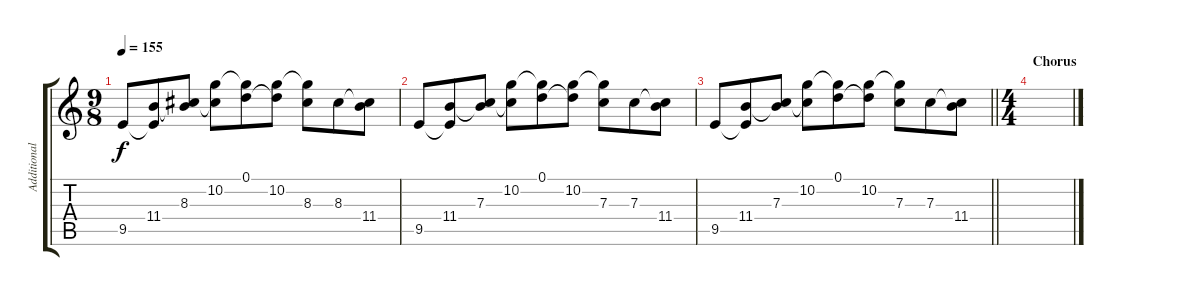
\track ("Additional Electric Guitar" "Additional") {instrument distortionguitar}
\staff {score tabs}
\tuning (D4 A3 F3 C3 G2 C2) {hide}
\ts (9 8)
\tempo 155
\clef g2
\ks c
9.5.8{dy f} (11.4 9.5{t}).8 (8.3 11.4{t}).8 (10.2 8.3{t}).8 (0.1 10.2{t}).8 (0.1{t} 10.2).8 (10.2{t} 8.3).8 8.3.8 (8.3{t} 11.4).8 |
9.5.8 (11.4 9.5{t}).8 (7.3 11.4{t}).8 (10.2 7.3{t}).8 (0.1 10.2{t}).8 (0.1{t} 10.2).8 (10.2{t} 7.3).8 7.3.8 (7.3{t} 11.4).8 |
\barLineRight lightlight
9.5.8 (11.4 9.5{t}).8 (7.3 11.4{t}).8 (10.2 7.3{t}).8 (0.1 10.2{t}).8 (0.1{t} 10.2).8 (10.2{t} 7.3).8 7.3.8 (7.3{t} 11.4).8 |
\ts (4 4)
\section ("" "Chorus")
